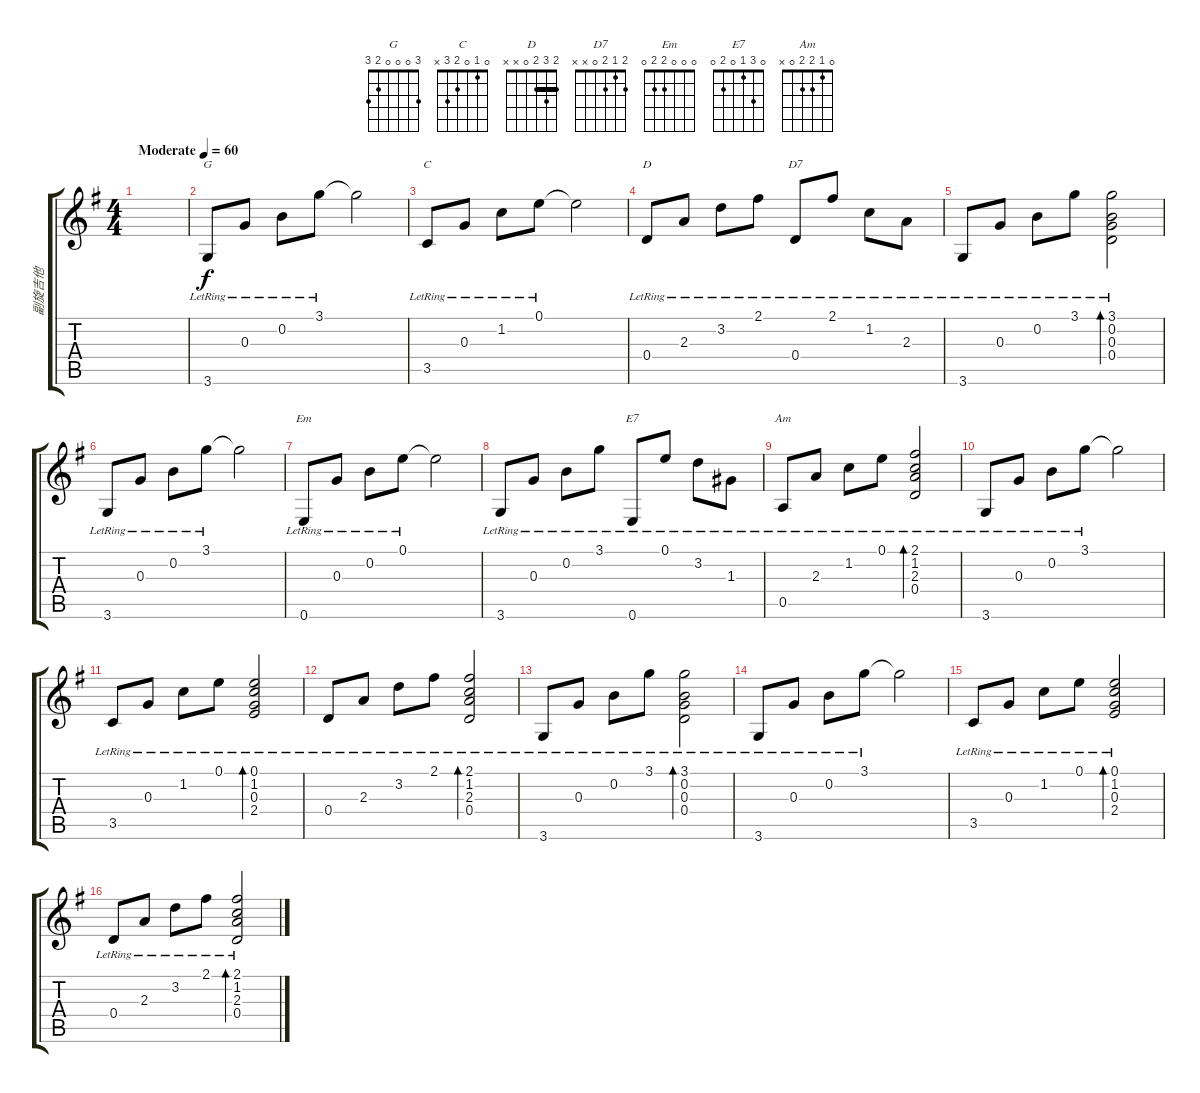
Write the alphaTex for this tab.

\track ("副旋吉他" "副旋吉他") {instrument acousticguitarsteel}
\staff {score tabs}
\tuning (E4 B3 G3 D3 A2 E2) {hide}
\chord ("G" 3 0 0 0 2 3)
\chord ("C" 0 1 0 2 3 x)
\chord ("D" 2 3 2 0 x x) {barre 2}
\chord ("D7" 2 1 2 0 x x)
\chord ("Em" 0 0 0 2 2 0)
\chord ("E7" 0 3 1 0 2 0)
\chord ("Am" 0 1 2 2 0 x)
\ts (4 4)
\tempo (60 "Moderate")
\clef g2
\ks g
|
3.6{lr}.8{ch "G"} 0.3{lr}.8 0.2{lr}.8 3.1{lr}.8 3.1{t}.2 |
3.5{lr}.8{ch "C"} 0.3{lr}.8 1.2{lr}.8 0.1{lr}.8 0.1{t}.2 |
0.4{lr}.8{ch "D"} 2.3{lr}.8 3.2{lr}.8 2.1{lr}.8 0.4{lr}.8{ch "D7"} 2.1{lr}.8 1.2{lr}.8{txt ""} 2.3{lr}.8 |
3.6{lr}.8 0.3{lr}.8 0.2{lr}.8 3.1{lr}.8 (3.1{lr} 0.2{lr} 0.3{lr} 0.4{lr}).2{bd 240} |
3.6{lr}.8 0.3{lr}.8 0.2{lr}.8 3.1{lr}.8 3.1{t}.2 |
0.6{lr}.8{ch "Em"} 0.3{lr}.8 0.2{lr}.8 0.1{lr}.8 0.1{t}.2 |
3.6{lr}.8 0.3{lr}.8 0.2{lr}.8 3.1{lr}.8 0.6{lr}.8{ch "E7"} 0.1{lr}.8 3.2{lr}.8 1.3{lr}.8 |
0.5{lr}.8{ch "Am"} 2.3{lr}.8 1.2{lr}.8 0.1{lr}.8 (2.1{lr} 1.2{lr} 2.3{lr} 0.4{lr}).2{bd 240} |
3.6{lr}.8 0.3{lr}.8 0.2{lr}.8 3.1{lr}.8 3.1{t}.2 |
3.5{lr}.8 0.3{lr}.8 1.2{lr}.8 0.1{lr}.8 (0.1{lr} 1.2{lr} 0.3{lr} 2.4{lr}).2{bd 240} |
0.4{lr}.8 2.3{lr}.8 3.2{lr}.8 2.1{lr}.8 (2.1{lr} 1.2{lr} 2.3{lr} 0.4{lr}).2{bd 240} |
3.6{lr}.8 0.3{lr}.8 0.2{lr}.8 3.1{lr}.8 (3.1{lr} 0.2{lr} 0.3{lr} 0.4{lr}).2{bd 240} |
3.6{lr}.8 0.3{lr}.8 0.2{lr}.8 3.1{lr}.8 3.1{t}.2 |
3.5{lr}.8 0.3{lr}.8 1.2{lr}.8 0.1{lr}.8 (0.1{lr} 1.2{lr} 0.3{lr} 2.4{lr}).2{bd 240} |
0.4{lr}.8 2.3{lr}.8 3.2{lr}.8 2.1{lr}.8 (2.1{lr} 1.2{lr} 2.3{lr} 0.4{lr}).2{bd 240}
